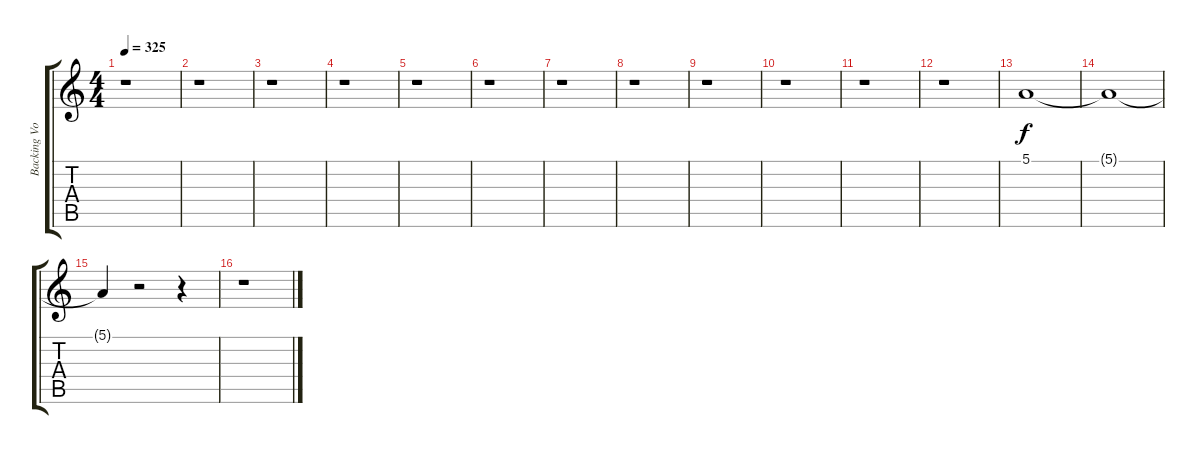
\track ("Backing Vocals" "Backing Vo") {instrument tenorsax}
\staff {score tabs}
\tuning (E4 B3 G3 D3 A2 E2) {hide}
\ts (4 4)
\tempo 325
\clef g2
\ks c
r.1{dy f} |
r.1 |
r.1 |
r.1 |
r.1 |
r.1 |
r.1 |
r.1 |
r.1 |
r.1 |
r.1 |
r.1 |
5.1.1 |
5.1{t}.1 |
5.1{t}.4 r.2 r.4 |
r.1
